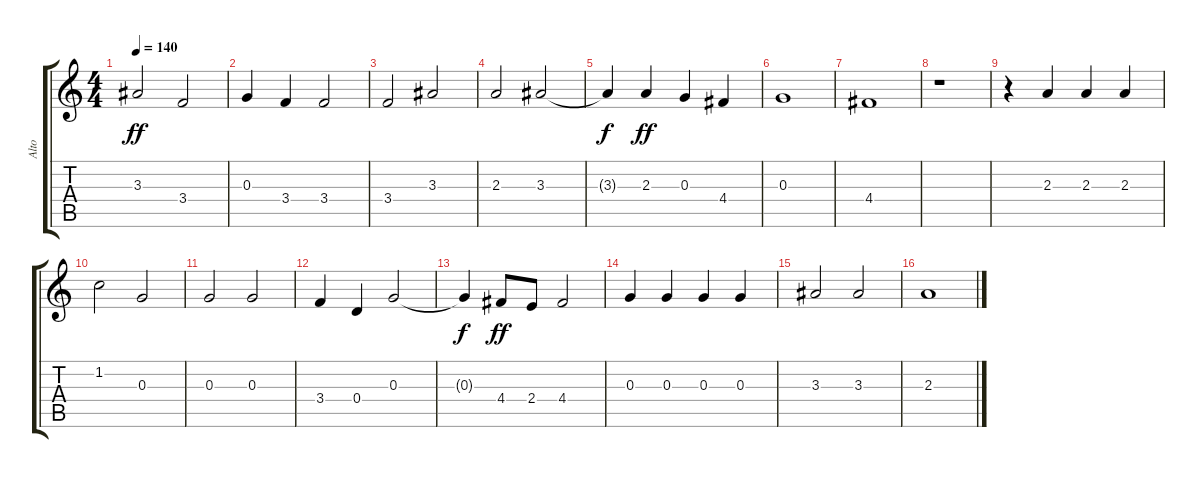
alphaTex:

\track ("Alto" "Alto") {instrument overdrivenguitar}
\staff {score tabs}
\tuning (E4 B3 G3 D3 A2 E2) {hide}
\ts (4 4)
\tempo 140
\clef g2
\ks c
3.3.2{dy ff} 3.4.2 |
0.3.4 3.4.4 3.4.2 |
3.4.2 3.3.2 |
2.3.2 3.3.2 |
3.3{t}.4{dy f} 2.3.4{dy ff} 0.3.4 4.4.4 |
0.3.1 |
4.4.1 |
r.1 |
r.4 2.3.4 2.3.4 2.3.4 |
1.2.2 0.3.2 |
0.3.2 0.3.2 |
3.4.4 0.4.4 0.3.2 |
0.3{t}.4{dy f} 4.4.8{dy ff} 2.4.8 4.4.2 |
0.3.4 0.3.4 0.3.4 0.3.4 |
3.3.2 3.3.2 |
2.3.1
